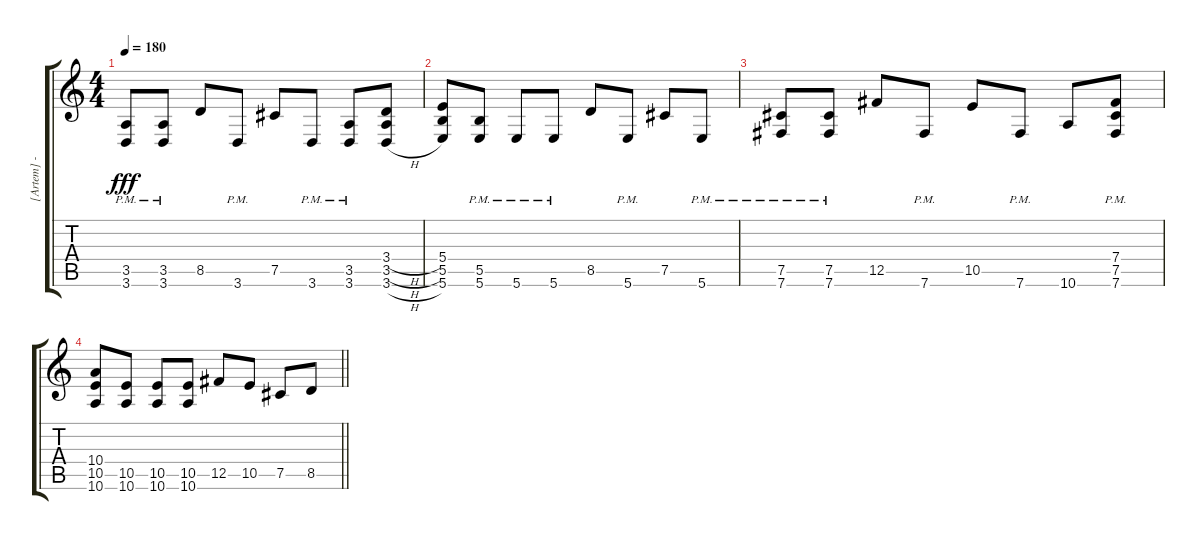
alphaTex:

\track ("[Artem] - Solo Gutiar " "[Artem] - ") {instrument overdrivenguitar}
\staff {score tabs}
\tuning (Db4 Ab3 E3 B2 Gb2 B1) {hide}
\ts (4 4)
\tempo 180
\clef g2
\ks c
(3.5{pm} 3.6{pm}).8{dy fff} (3.5{pm} 3.6{pm}).8 8.5.8 3.6{pm}.8 7.5.8 3.6{pm}.8 (3.5{pm} 3.6{pm}).8 (3.4{h} 3.5{h} 3.6{h}).8 |
(5.4 5.5 5.6).8 (5.5{pm} 5.6{pm}).8 5.6{pm}.8 5.6{pm}.8 8.5.8 5.6{pm}.8 7.5.8 5.6{pm}.8 |
(7.5{pm} 7.6{pm}).8 (7.5{pm} 7.6{pm}).8 12.5.8 7.6{pm}.8 10.5.8 7.6{pm}.8 10.6.8 (7.4 7.5 7.6{pm}).8 |
\barLineRight lightlight
(10.4 10.5 10.6).8 (10.5 10.6).8 (10.5 10.6).8 (10.5 10.6).8 12.5.8 10.5.8 7.5.8 8.5.8
